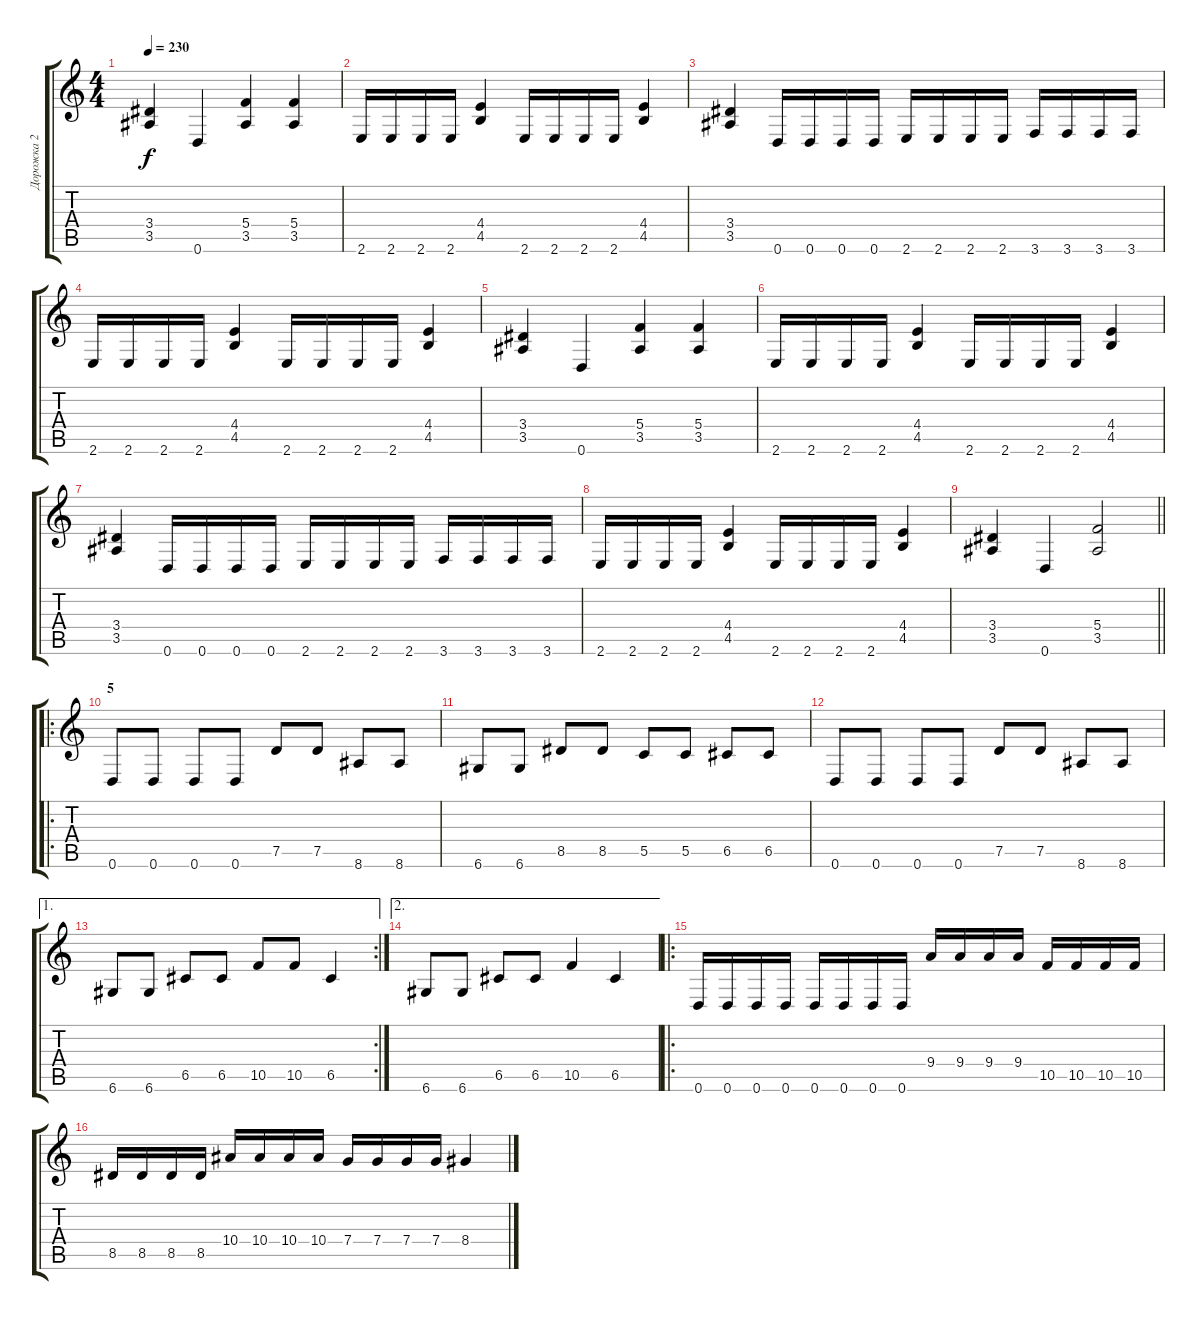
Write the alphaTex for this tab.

\track ("Дорожка 2" "Дорожка 2") {instrument distortionguitar}
\staff {score tabs}
\tuning (D4 A3 F3 C3 G2 D2) {hide}
\ts (4 4)
\tempo 230
\clef g2
\ks c
(3.4 3.5).4{dy f} 0.6.4 (5.4 3.5).4 (5.4 3.5).4 |
2.6.16 2.6.16 2.6.16 2.6.16 (4.4 4.5).4 2.6.16 2.6.16 2.6.16 2.6.16 (4.4 4.5).4 |
(3.4 3.5).4 0.6.16 0.6.16 0.6.16 0.6.16 2.6.16 2.6.16 2.6.16 2.6.16 3.6.16 3.6.16 3.6.16 3.6.16 |
2.6.16 2.6.16 2.6.16 2.6.16 (4.4 4.5).4 2.6.16 2.6.16 2.6.16 2.6.16 (4.4 4.5).4 |
(3.4 3.5).4 0.6.4 (5.4 3.5).4 (5.4 3.5).4 |
2.6.16 2.6.16 2.6.16 2.6.16 (4.4 4.5).4 2.6.16 2.6.16 2.6.16 2.6.16 (4.4 4.5).4 |
(3.4 3.5).4 0.6.16 0.6.16 0.6.16 0.6.16 2.6.16 2.6.16 2.6.16 2.6.16 3.6.16 3.6.16 3.6.16 3.6.16 |
2.6.16 2.6.16 2.6.16 2.6.16 (4.4 4.5).4 2.6.16 2.6.16 2.6.16 2.6.16 (4.4 4.5).4 |
\barLineRight lightlight
(3.4 3.5).4 0.6.4 (5.4 3.5).2 |
\ro
\section ("" "5")
0.6.8 0.6.8 0.6.8 0.6.8 7.5.8 7.5.8 8.6.8 8.6.8 |
6.6.8 6.6.8 8.5.8 8.5.8 5.5.8 5.5.8 6.5.8 6.5.8 |
0.6.8 0.6.8 0.6.8 0.6.8 7.5.8 7.5.8 8.6.8 8.6.8 |
\ae 1
\rc 2
6.6.8 6.6.8 6.5.8 6.5.8 10.5.8 10.5.8 6.5.4 |
\ae 2
6.6.8 6.6.8 6.5.8 6.5.8 10.5.4 6.5.4 |
\ro
0.6.16 0.6.16 0.6.16 0.6.16 0.6.16 0.6.16 0.6.16 0.6.16 9.4.16 9.4.16 9.4.16 9.4.16 10.5.16 10.5.16 10.5.16 10.5.16 |
8.5.16 8.5.16 8.5.16 8.5.16 10.4.16 10.4.16 10.4.16 10.4.16 7.4.16 7.4.16 7.4.16 7.4.16 8.4.4
